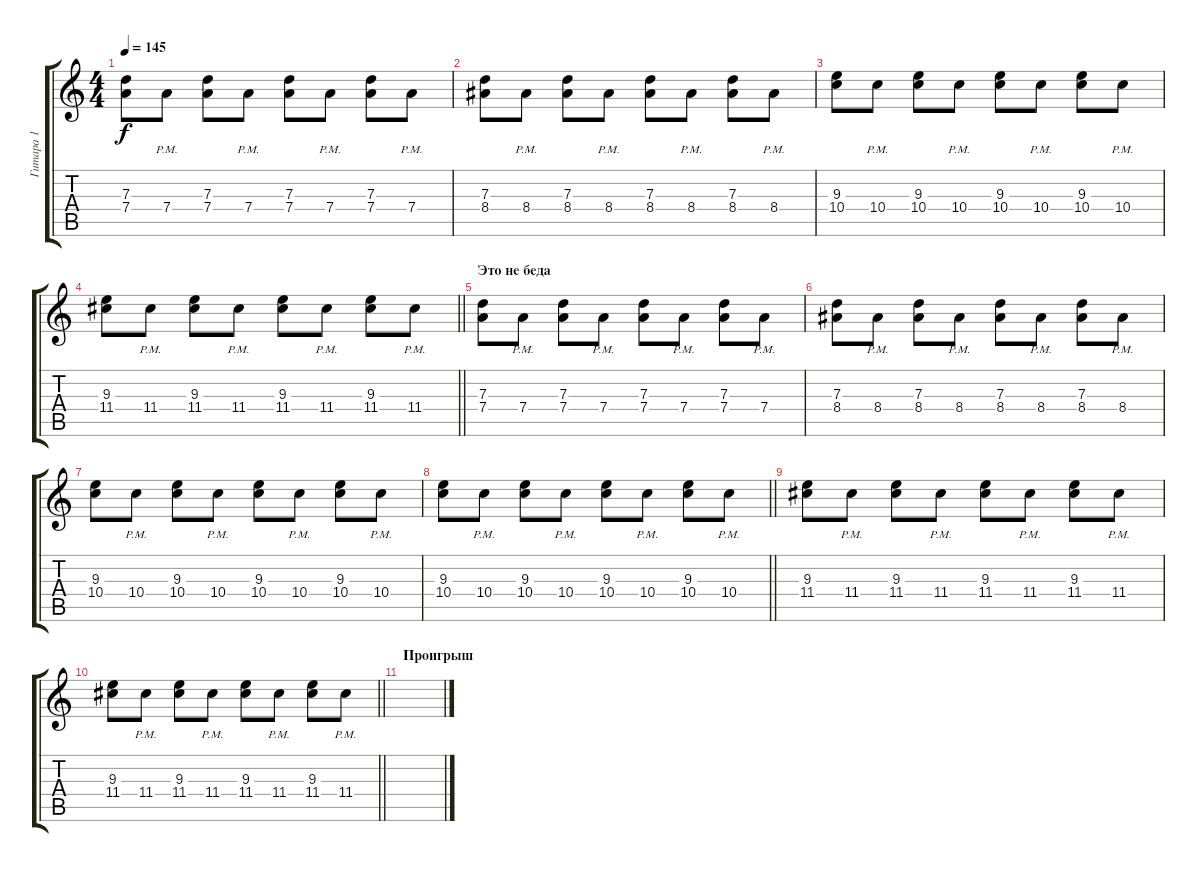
\track ("Гитара 1" "Гитара 1") {instrument distortionguitar}
\staff {score tabs}
\tuning (E4 B3 G3 D3 A2 E2) {hide}
\ts (4 4)
\tempo 145
\clef g2
\ks c
(7.3 7.4).8{dy f} 7.4{pm}.8 (7.3 7.4).8 7.4{pm}.8 (7.3 7.4).8 7.4{pm}.8 (7.3 7.4).8 7.4{pm}.8 |
(7.3 8.4).8 8.4{pm}.8 (7.3 8.4).8 8.4{pm}.8 (7.3 8.4).8 8.4{pm}.8 (7.3 8.4).8 8.4{pm}.8 |
(9.3 10.4).8 10.4{pm}.8 (9.3 10.4).8 10.4{pm}.8 (9.3 10.4).8 10.4{pm}.8 (9.3 10.4).8 10.4{pm}.8 |
\barLineRight lightlight
(9.3 11.4).8 11.4{pm}.8 (9.3 11.4).8 11.4{pm}.8 (9.3 11.4).8 11.4{pm}.8 (9.3 11.4).8 11.4{pm}.8 |
\section ("" "Это не беда")
(7.3 7.4).8 7.4{pm}.8 (7.3 7.4).8 7.4{pm}.8 (7.3 7.4).8 7.4{pm}.8 (7.3 7.4).8 7.4{pm}.8 |
(7.3 8.4).8 8.4{pm}.8 (7.3 8.4).8 8.4{pm}.8 (7.3 8.4).8 8.4{pm}.8 (7.3 8.4).8 8.4{pm}.8 |
(9.3 10.4).8 10.4{pm}.8 (9.3 10.4).8 10.4{pm}.8 (9.3 10.4).8 10.4{pm}.8 (9.3 10.4).8 10.4{pm}.8 |
\barLineRight lightlight
(9.3 10.4).8 10.4{pm}.8 (9.3 10.4).8 10.4{pm}.8 (9.3 10.4).8 10.4{pm}.8 (9.3 10.4).8 10.4{pm}.8 |
(9.3 11.4).8 11.4{pm}.8 (9.3 11.4).8 11.4{pm}.8 (9.3 11.4).8 11.4{pm}.8 (9.3 11.4).8 11.4{pm}.8 |
\barLineRight lightlight
(9.3 11.4).8 11.4{pm}.8 (9.3 11.4).8 11.4{pm}.8 (9.3 11.4).8 11.4{pm}.8 (9.3 11.4).8 11.4{pm}.8 |
\section ("" "Проигрыш")
